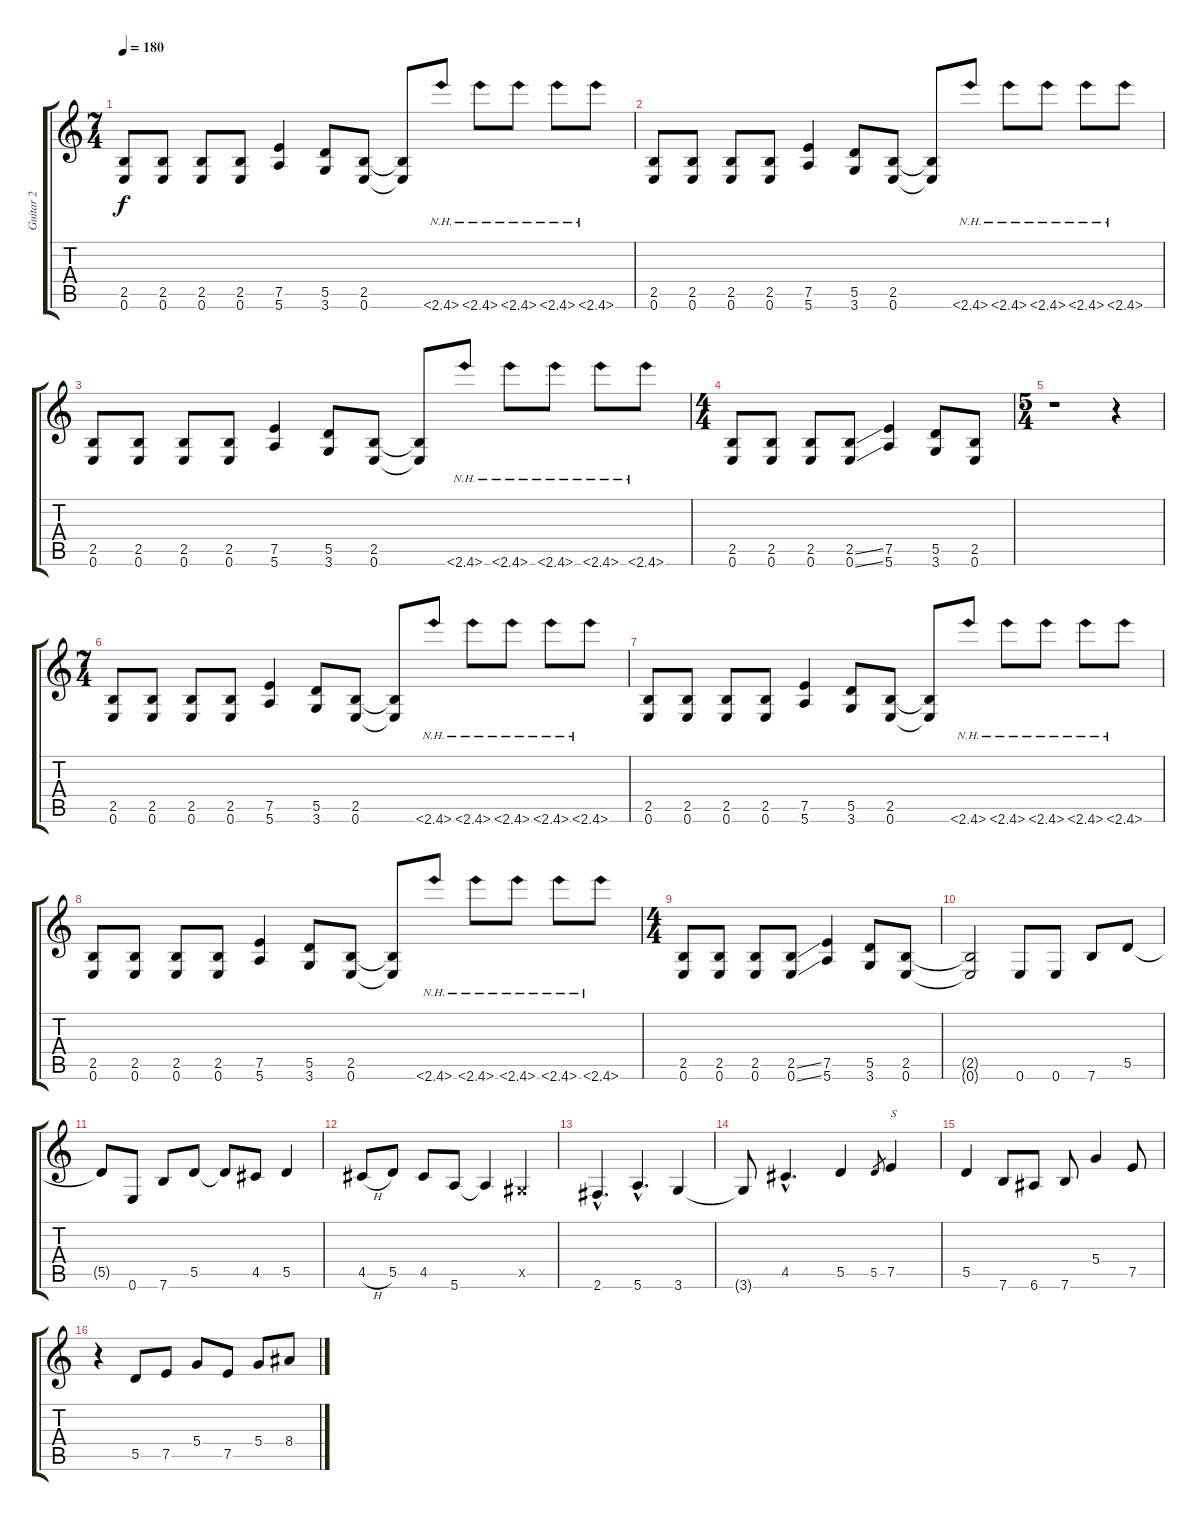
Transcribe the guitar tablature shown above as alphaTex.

\track ("Guitar 2" "Guitar 2") {instrument distortionguitar}
\staff {score tabs}
\tuning (E4 B3 G3 D3 A2 E2) {hide}
\ts (7 4)
\tempo 180
\clef g2
\ks c
(2.5 0.6).8{dy f} (2.5 0.6).8 (2.5 0.6).8 (2.5 0.6).8 (7.5 5.6).4 (5.5 3.6).8 (2.5 0.6).8 (2.5{t} 0.6{t}).8 2.6{nh}.8 2.6{nh}.8 2.6{nh}.8 2.6{nh}.8 2.6{nh}.8 |
(2.5 0.6).8 (2.5 0.6).8 (2.5 0.6).8 (2.5 0.6).8 (7.5 5.6).4 (5.5 3.6).8 (2.5 0.6).8 (2.5{t} 0.6{t}).8 2.6{nh}.8 2.6{nh}.8 2.6{nh}.8 2.6{nh}.8 2.6{nh}.8 |
(2.5 0.6).8 (2.5 0.6).8 (2.5 0.6).8 (2.5 0.6).8 (7.5 5.6).4 (5.5 3.6).8 (2.5 0.6).8 (2.5{t} 0.6{t}).8 2.6{nh}.8 2.6{nh}.8 2.6{nh}.8 2.6{nh}.8 2.6{nh}.8 |
\ts (4 4)
(2.5 0.6).8 (2.5 0.6).8 (2.5 0.6).8 (2.5{ss} 0.6{ss}).8 (7.5 5.6).4 (5.5 3.6).8 (2.5 0.6).8 |
\ts (5 4)
r.1 r.4 |
\ts (7 4)
(2.5 0.6).8 (2.5 0.6).8 (2.5 0.6).8 (2.5 0.6).8 (7.5 5.6).4 (5.5 3.6).8 (2.5 0.6).8 (2.5{t} 0.6{t}).8 2.6{nh}.8 2.6{nh}.8 2.6{nh}.8 2.6{nh}.8 2.6{nh}.8 |
(2.5 0.6).8 (2.5 0.6).8 (2.5 0.6).8 (2.5 0.6).8 (7.5 5.6).4 (5.5 3.6).8 (2.5 0.6).8 (2.5{t} 0.6{t}).8 2.6{nh}.8 2.6{nh}.8 2.6{nh}.8 2.6{nh}.8 2.6{nh}.8 |
(2.5 0.6).8 (2.5 0.6).8 (2.5 0.6).8 (2.5 0.6).8 (7.5 5.6).4 (5.5 3.6).8 (2.5 0.6).8 (2.5{t} 0.6{t}).8 2.6{nh}.8 2.6{nh}.8 2.6{nh}.8 2.6{nh}.8 2.6{nh}.8 |
\ts (4 4)
(2.5 0.6).8 (2.5 0.6).8 (2.5 0.6).8 (2.5{ss} 0.6{ss}).8 (7.5 5.6).4 (5.5 3.6).8 (2.5 0.6).8 |
(2.5{t} 0.6{t}).2 0.6.8 0.6.8 7.6.8 5.5.8 |
5.5{t}.8 0.6.8 7.6.8 5.5.8 5.5{t}.8 4.5.8 5.5.4 |
4.5{h}.8 5.5.8 4.5.8 5.6.8 5.6{t}.4 -1.5{x}.4 |
2.6{hac}.4{d} 5.6{hac}.4{d} 3.6.4 |
3.6{t}.8 4.5{hac}.4{d} 5.5.4 5.5.8{gr} 7.5.4{txt "S"} |
5.5.4 7.6.8 6.6.8 7.6.8 5.4.4 7.5.8 |
r.4 5.5.8 7.5.8 5.4.8 7.5.8 5.4.8 8.4.8
